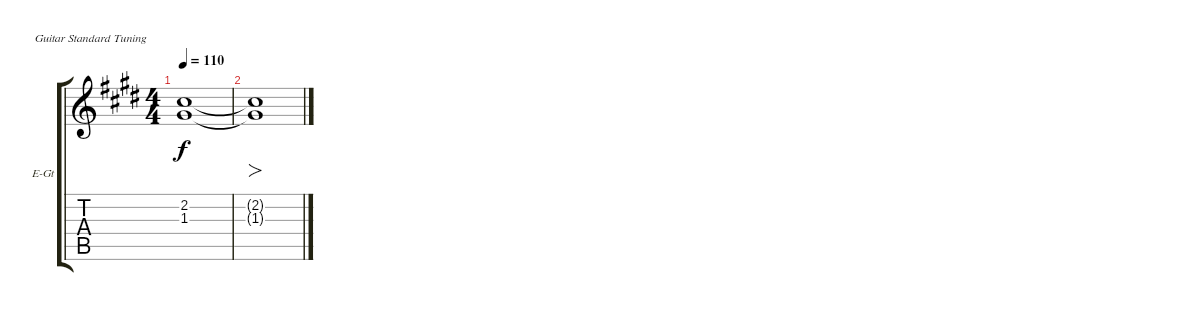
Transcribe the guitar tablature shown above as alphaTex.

\defaultSystemsLayout 4
\bracketExtendMode groupsimilarinstruments
\firstSystemTrackNameOrientation horizontal
\otherSystemsTrackNameOrientation horizontal
\track ("Electric Guitar" "E-Gt") {instrument distortionguitar}
\staff {score tabs}
\tuning (E4 B3 G3 D3 A2 E2)
\ts (4 4)
\tempo 110
\clef g2
\ks c#minor
(2.2{t} 1.3{t}).1{dy f} |
(2.2{t} 1.3{t}).1{fo}
